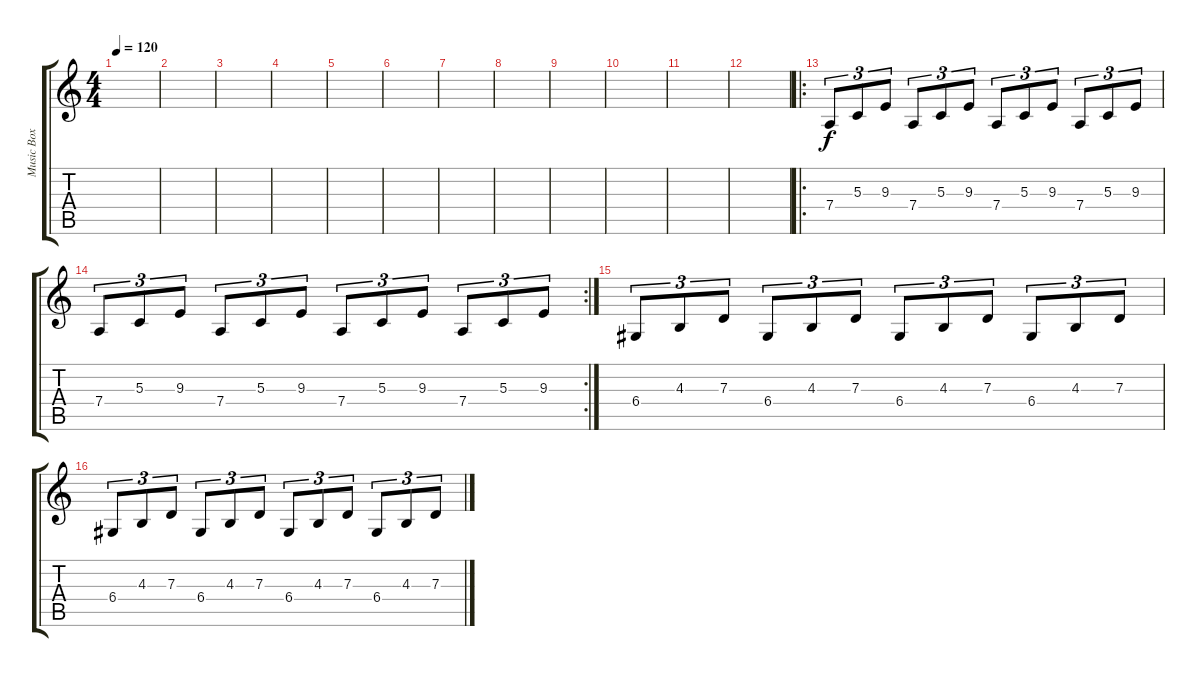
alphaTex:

\track ("Music Box" "Music Box") {instrument musicbox}
\staff {score tabs}
\tuning (E4 B3 G3 D3 A2 E2) {hide}
\ts (4 4)
\tempo 120
\clef g2
\ks c
|
|
|
|
|
|
|
|
|
|
|
|
\ro
7.4.8{tu (3 2)} 5.3.8{tu (3 2)} 9.3.8{tu (3 2)} 7.4.8{tu (3 2)} 5.3.8{tu (3 2)} 9.3.8{tu (3 2)} 7.4.8{tu (3 2)} 5.3.8{tu (3 2)} 9.3.8{tu (3 2)} 7.4.8{tu (3 2)} 5.3.8{tu (3 2)} 9.3.8{tu (3 2)} |
\rc 2
7.4.8{tu (3 2)} 5.3.8{tu (3 2)} 9.3.8{tu (3 2)} 7.4.8{tu (3 2)} 5.3.8{tu (3 2)} 9.3.8{tu (3 2)} 7.4.8{tu (3 2)} 5.3.8{tu (3 2)} 9.3.8{tu (3 2)} 7.4.8{tu (3 2)} 5.3.8{tu (3 2)} 9.3.8{tu (3 2)} |
6.4.8{tu (3 2)} 4.3.8{tu (3 2)} 7.3.8{tu (3 2)} 6.4.8{tu (3 2)} 4.3.8{tu (3 2)} 7.3.8{tu (3 2)} 6.4.8{tu (3 2)} 4.3.8{tu (3 2)} 7.3.8{tu (3 2)} 6.4.8{tu (3 2)} 4.3.8{tu (3 2)} 7.3.8{tu (3 2)} |
6.4.8{tu (3 2)} 4.3.8{tu (3 2)} 7.3.8{tu (3 2)} 6.4.8{tu (3 2)} 4.3.8{tu (3 2)} 7.3.8{tu (3 2)} 6.4.8{tu (3 2)} 4.3.8{tu (3 2)} 7.3.8{tu (3 2)} 6.4.8{tu (3 2)} 4.3.8{tu (3 2)} 7.3.8{tu (3 2)}
